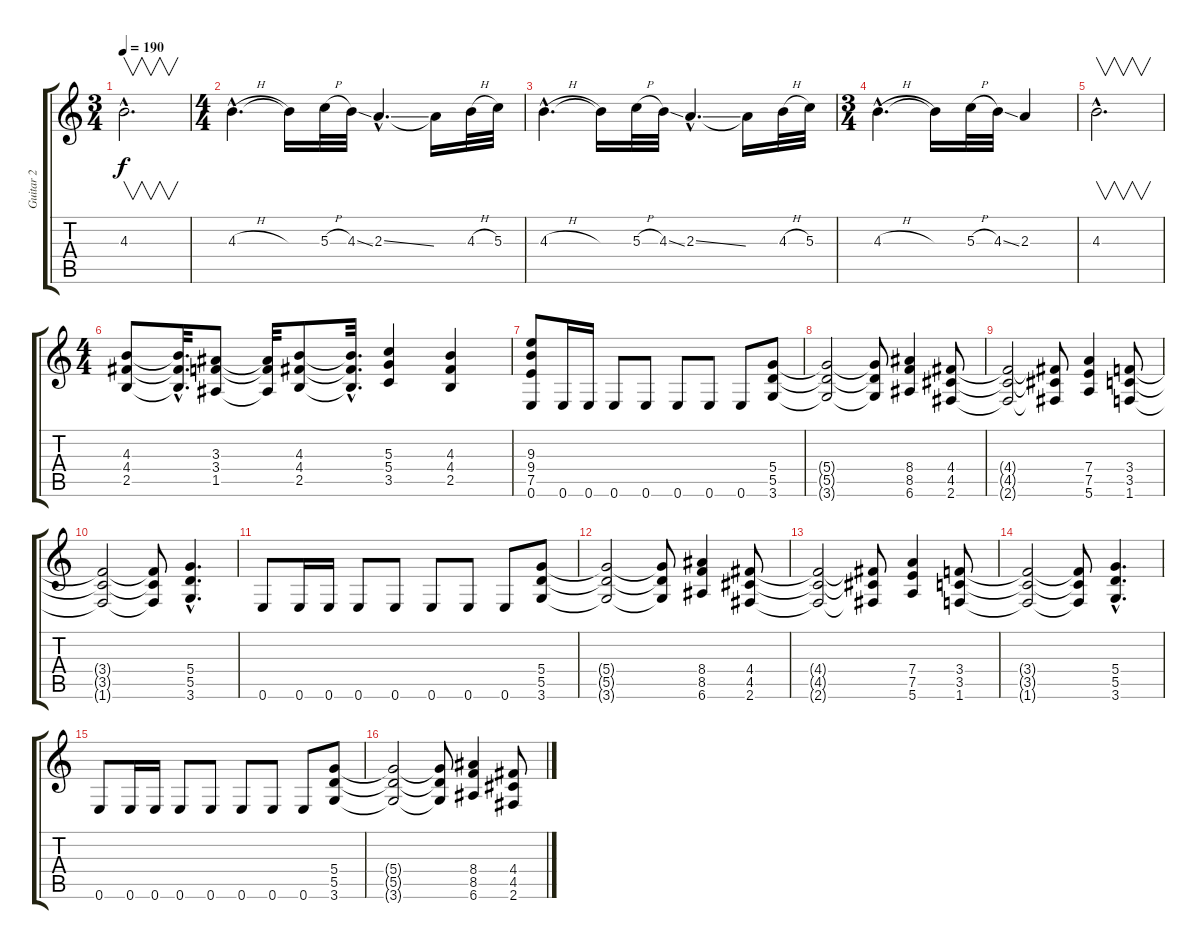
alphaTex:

\track ("Guitar 2" "Guitar 2") {instrument distortionguitar}
\staff {score tabs}
\tuning (E4 B3 G3 D3 A2 E2) {hide}
\ts (3 4)
\tempo 190
\clef g2
\ks c
4.3{hac}.2{v d dy f} |
\ts (4 4)
4.3{h hac}.4{d} 4.3{t}.16 5.3{h}.32 4.3{ss}.32 2.3{ss hac}.4{d} 2.3{t}.16 4.3{h}.32 5.3.32 |
4.3{h hac}.4{d} 4.3{t}.16 5.3{h}.32 4.3{ss}.32 2.3{ss hac}.4{d} 2.3{t}.16 4.3{h}.32 5.3.32 |
\ts (3 4)
4.3{h hac}.4{d} 4.3{t}.16 5.3{h}.32 4.3{ss}.32 2.3.4 |
4.3{hac}.2{v d} |
\ts (4 4)
(4.3 4.4 2.5).8 (4.3{hac t} 4.4{hac t} 2.5{hac t}).32{d} (3.3 3.4 1.5).8 (3.3{t} 3.4{t} 1.5{t}).32 (4.3 4.4 2.5).8 (4.3{hac t} 4.4{hac t} 2.5{hac t}).32{d} (5.3 5.4 3.5).4 (4.3 4.4 2.5).4 |
(9.3 9.4 7.5 0.6).8 0.6.16 0.6.16 0.6.8 0.6.8 0.6.8 0.6.8 0.6.8 (5.4 5.5 3.6).8 |
(5.4{t} 5.5{t} 3.6{t}).2 (5.4{t} 5.5{t} 3.6{t}).8 (8.4 8.5 6.6).4 (4.4 4.5 2.6).8 |
(4.4{t} 4.5{t} 2.6{t}).2 (4.4{t} 4.5{t} 2.6{t}).8 (7.4 7.5 5.6).4 (3.4 3.5 1.6).8 |
(3.4{t} 3.5{t} 1.6{t}).2 (3.4{t} 3.5{t} 1.6{t}).8 (5.4{hac} 5.5{hac} 3.6{hac}).4{d} |
0.6.8 0.6.16 0.6.16 0.6.8 0.6.8 0.6.8 0.6.8 0.6.8 (5.4 5.5 3.6).8 |
(5.4{t} 5.5{t} 3.6{t}).2 (5.4{t} 5.5{t} 3.6{t}).8 (8.4 8.5 6.6).4 (4.4 4.5 2.6).8 |
(4.4{t} 4.5{t} 2.6{t}).2 (4.4{t} 4.5{t} 2.6{t}).8 (7.4 7.5 5.6).4 (3.4 3.5 1.6).8 |
(3.4{t} 3.5{t} 1.6{t}).2 (3.4{t} 3.5{t} 1.6{t}).8 (5.4{hac} 5.5{hac} 3.6{hac}).4{d} |
0.6.8 0.6.16 0.6.16 0.6.8 0.6.8 0.6.8 0.6.8 0.6.8 (5.4 5.5 3.6).8 |
(5.4{t} 5.5{t} 3.6{t}).2 (5.4{t} 5.5{t} 3.6{t}).8 (8.4 8.5 6.6).4 (4.4 4.5 2.6).8
